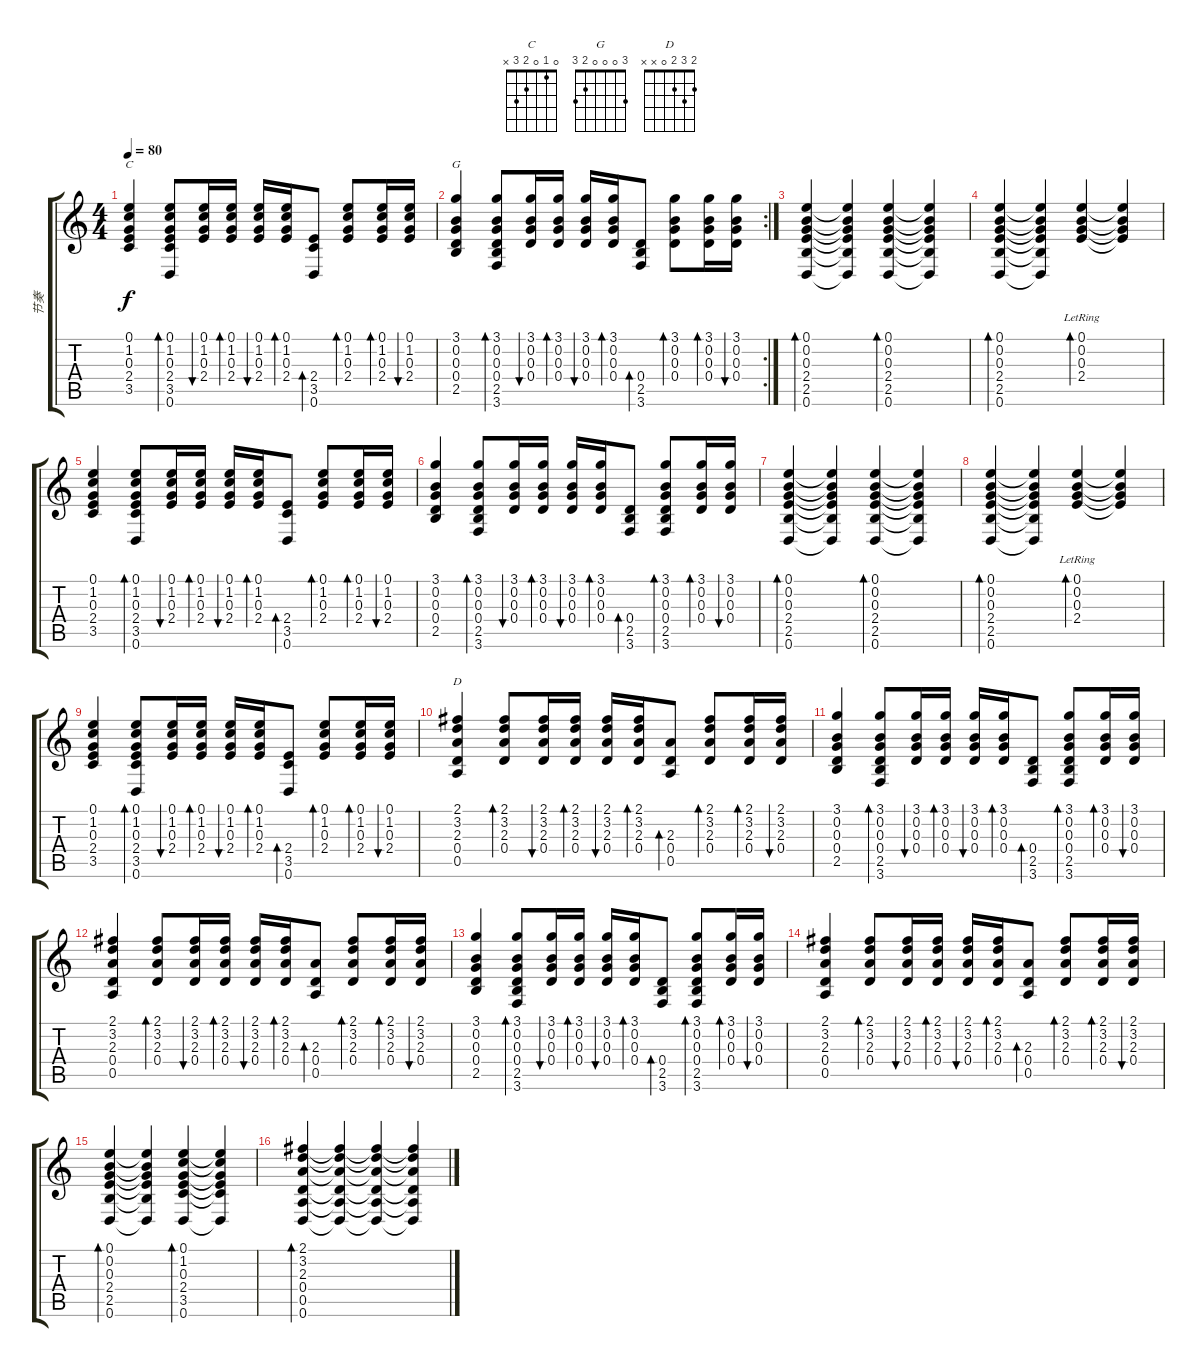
\track ("节奏" "节奏") {instrument acousticguitarsteel}
\staff {score tabs}
\tuning (E4 B3 G3 D3 A2 D2) {hide}
\chord ("C" 0 1 0 2 3 x)
\chord ("G" 3 0 0 0 2 3)
\chord ("D" 2 3 2 0 x x)
\ts (4 4)
\tempo 80
\clef g2
\ks c
(0.1 1.2 0.3 2.4 3.5).4{ch "C" dy f} (0.1 1.2 0.3 2.4 3.5 0.6).8{bd 30} (0.1 1.2 0.3 2.4).16{bu 30} (0.1 1.2 0.3 2.4).16{bd 30} (0.1 1.2 0.3 2.4).16{bu 30} (0.1 1.2 0.3 2.4).16{bd 30} (2.4 3.5 0.6).8{bd 30} (0.1 1.2 0.3 2.4).8{bd 60} (0.1 1.2 0.3 2.4).16{bd 60} (0.1 1.2 0.3 2.4).16{bu 60} |
\rc 2
(3.1 0.2 0.3 0.4 2.5).4{ch "G"} (3.1 0.2 0.3 0.4 2.5 3.6).8{bd 30} (3.1 0.2 0.3 0.4).16{bu 30} (3.1 0.2 0.3 0.4).16{bd 30} (3.1 0.2 0.3 0.4).16{bu 30} (3.1 0.2 0.3 0.4).16{bd 30} (0.4 2.5 3.6).8{bd 30} (3.1 0.2 0.3 0.4).8{bd 60} (3.1 0.2 0.3 0.4).16{bd 60} (3.1 0.2 0.3 0.4).16{bu 60} |
(0.1 0.2 0.3 2.4 2.5 0.6).4{bd 120} (0.1{t} 0.2{t} 0.3{t} 2.4{t} 2.5{t} 0.6{t}).4 (0.1 0.2 0.3 2.4 2.5 0.6).4{bd 120} (0.1{t} 0.2{t} 0.3{t} 2.4{t} 2.5{t} 0.6{t}).4 |
(0.1 0.2 0.3 2.4 2.5 0.6).4{bd 120} (0.1{t} 0.2{t} 0.3{t} 2.4{t} 2.5{t} 0.6{t}).4 (0.1 0.2{lr} 0.3 2.4).4{bd 120} (0.1{t} 0.2{t} 0.3{t} 2.4{t}).4 |
(0.1 1.2 0.3 2.4 3.5).4 (0.1 1.2 0.3 2.4 3.5 0.6).8{bd 30} (0.1 1.2 0.3 2.4).16{bu 30} (0.1 1.2 0.3 2.4).16{bd 30} (0.1 1.2 0.3 2.4).16{bu 30} (0.1 1.2 0.3 2.4).16{bd 30} (2.4 3.5 0.6).8{bd 30} (0.1 1.2 0.3 2.4).8{bd 60} (0.1 1.2 0.3 2.4).16{bd 60} (0.1 1.2 0.3 2.4).16{bu 60} |
(3.1 0.2 0.3 0.4 2.5).4 (3.1 0.2 0.3 0.4 2.5 3.6).8{bd 30} (3.1 0.2 0.3 0.4).16{bu 30} (3.1 0.2 0.3 0.4).16{bd 30} (3.1 0.2 0.3 0.4).16{bu 30} (3.1 0.2 0.3 0.4).16{bd 30} (0.4 2.5 3.6).8{bd 30} (3.1 0.2 0.3 0.4 2.5 3.6).8{bd 60} (3.1 0.2 0.3 0.4).16{bd 60} (3.1 0.2 0.3 0.4).16{bu 60} |
(0.1 0.2 0.3 2.4 2.5 0.6).4{bd 120} (0.1{t} 0.2{t} 0.3{t} 2.4{t} 2.5{t} 0.6{t}).4 (0.1 0.2 0.3 2.4 2.5 0.6).4{bd 120} (0.1{t} 0.2{t} 0.3{t} 2.4{t} 2.5{t} 0.6{t}).4 |
(0.1 0.2 0.3 2.4 2.5 0.6).4{bd 120} (0.1{t} 0.2{t} 0.3{t} 2.4{t} 2.5{t} 0.6{t}).4 (0.1{lr} 0.2 0.3 2.4).4{bd 120} (0.1{t} 0.2{t} 0.3{t} 2.4{t}).4 |
(0.1 1.2 0.3 2.4 3.5).4 (0.1 1.2 0.3 2.4 3.5 0.6).8{bd 30} (0.1 1.2 0.3 2.4).16{bu 30} (0.1 1.2 0.3 2.4).16{bd 30} (0.1 1.2 0.3 2.4).16{bu 30} (0.1 1.2 0.3 2.4).16{bd 30} (2.4 3.5 0.6).8{bd 30} (0.1 1.2 0.3 2.4).8{bd 60} (0.1 1.2 0.3 2.4).16{bd 60} (0.1 1.2 0.3 2.4).16{bu 60} |
(2.1 3.2 2.3 0.4 0.5).4{ch "D"} (2.1 3.2 2.3 0.4).8{bd 30} (2.1 3.2 2.3 0.4).16{bu 30} (2.1 3.2 2.3 0.4).16{bd 30} (2.1 3.2 2.3 0.4).16{bu 30} (2.1 3.2 2.3 0.4).16{bd 30} (2.3 0.4 0.5).8{bd 30} (2.1 3.2 2.3 0.4).8{bd 60} (2.1 3.2 2.3 0.4).16{bd 60} (2.1 3.2 2.3 0.4).16{bu 60} |
(3.1 0.2 0.3 0.4 2.5).4 (3.1 0.2 0.3 0.4 2.5 3.6).8{bd 30} (3.1 0.2 0.3 0.4).16{bu 30} (3.1 0.2 0.3 0.4).16{bd 30} (3.1 0.2 0.3 0.4).16{bu 30} (3.1 0.2 0.3 0.4).16{bd 30} (0.4 2.5 3.6).8{bd 30} (3.1 0.2 0.3 0.4 2.5 3.6).8{bd 60} (3.1 0.2 0.3 0.4).16{bd 60} (3.1 0.2 0.3 0.4).16{bu 60} |
(2.1 3.2 2.3 0.4 0.5).4 (2.1 3.2 2.3 0.4).8{bd 30} (2.1 3.2 2.3 0.4).16{bu 30} (2.1 3.2 2.3 0.4).16{bd 30} (2.1 3.2 2.3 0.4).16{bu 30} (2.1 3.2 2.3 0.4).16{bd 30} (2.3 0.4 0.5).8{bd 30} (2.1 3.2 2.3 0.4).8{bd 60} (2.1 3.2 2.3 0.4).16{bd 60} (2.1 3.2 2.3 0.4).16{bu 60} |
(3.1 0.2 0.3 0.4 2.5).4 (3.1 0.2 0.3 0.4 2.5 3.6).8{bd 30} (3.1 0.2 0.3 0.4).16{bu 30} (3.1 0.2 0.3 0.4).16{bd 30} (3.1 0.2 0.3 0.4).16{bu 30} (3.1 0.2 0.3 0.4).16{bd 30} (0.4 2.5 3.6).8{bd 30} (3.1 0.2 0.3 0.4 2.5 3.6).8{bd 60} (3.1 0.2 0.3 0.4).16{bd 60} (3.1 0.2 0.3 0.4).16{bu 60} |
(2.1 3.2 2.3 0.4 0.5).4 (2.1 3.2 2.3 0.4).8{bd 30} (2.1 3.2 2.3 0.4).16{bu 30} (2.1 3.2 2.3 0.4).16{bd 30} (2.1 3.2 2.3 0.4).16{bu 30} (2.1 3.2 2.3 0.4).16{bd 30} (2.3 0.4 0.5).8{bd 30} (2.1 3.2 2.3 0.4).8{bd 60} (2.1 3.2 2.3 0.4).16{bd 60} (2.1 3.2 2.3 0.4).16{bu 60} |
(0.1 0.2 0.3 2.4 2.5 0.6).4{bd 120} (0.1{t} 0.2{t} 0.3{t} 2.4{t} 2.5{t} 0.6{t}).4 (0.1 1.2 0.3 2.4 3.5 0.6).4{bd 120} (0.1{t} 1.2{t} 0.3{t} 2.4{t} 3.5{t} 0.6{t}).4 |
(2.1 3.2 2.3 0.4 0.5 0.6).4{bd 120} (2.1{t} 3.2{t} 2.3{t} 0.4{t} 0.5{t} 0.6{t}).4 (2.1{t} 3.2{t} 2.3{t} 0.4{t} 0.5{t} 0.6{t}).4 (2.1{t} 3.2{t} 2.3{t} 0.4{t} 0.5{t} 0.6{t}).4
